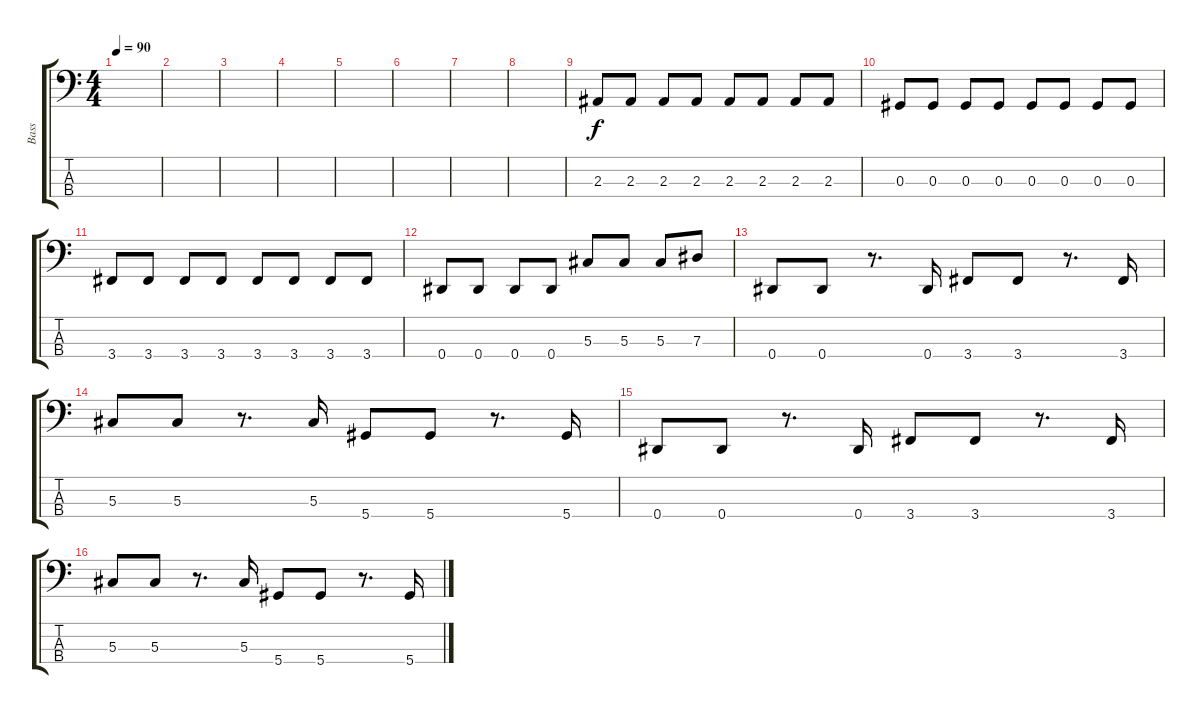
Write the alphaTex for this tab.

\track ("Bass" "Bass") {instrument electricbassfinger}
\staff {score tabs}
\tuning (Gb2 Db2 Ab1 Eb1) {hide}
\ts (4 4)
\tempo 90
\clef f4
\ks c
|
|
|
|
|
|
|
|
2.3.8 2.3.8 2.3.8 2.3.8 2.3.8 2.3.8 2.3.8 2.3.8 |
0.3.8 0.3.8 0.3.8 0.3.8 0.3.8 0.3.8 0.3.8 0.3.8 |
3.4.8 3.4.8 3.4.8 3.4.8 3.4.8 3.4.8 3.4.8 3.4.8 |
0.4.8 0.4.8 0.4.8 0.4.8 5.3.8 5.3.8 5.3.8 7.3.8 |
0.4.8 0.4.8 r.8{d} 0.4.16 3.4.8 3.4.8 r.8{d} 3.4.16 |
5.3.8 5.3.8 r.8{d} 5.3.16 5.4.8 5.4.8 r.8{d} 5.4.16 |
0.4.8 0.4.8 r.8{d} 0.4.16 3.4.8 3.4.8 r.8{d} 3.4.16 |
5.3.8 5.3.8 r.8{d} 5.3.16 5.4.8 5.4.8 r.8{d} 5.4.16
